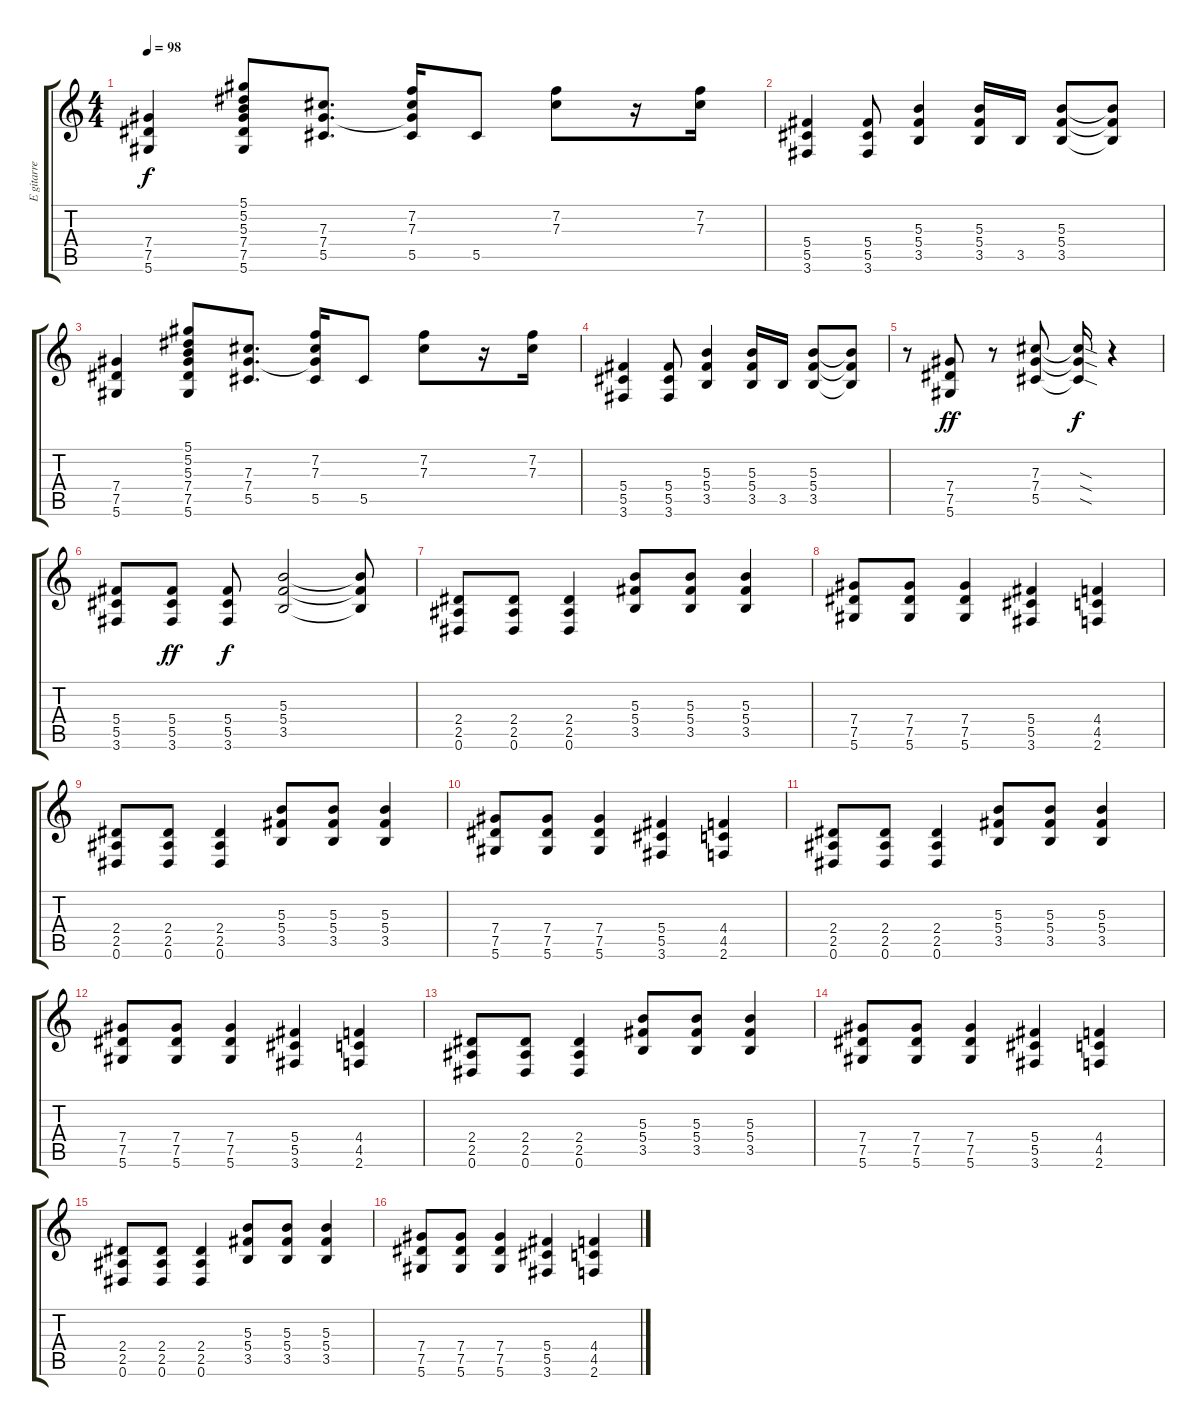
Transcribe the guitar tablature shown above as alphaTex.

\track ("E gitarre Rythm 1" "E gitarre ") {instrument overdrivenguitar}
\staff {score tabs}
\tuning (Eb4 Bb3 Gb3 Db3 Ab2 Eb2) {hide}
\ts (4 4)
\tempo 98
\clef g2
\ks c
(7.4 7.5 5.6).4{dy f} (5.1 5.2 5.3 7.4 7.5 5.6).8 (7.3 7.4 5.5).8{d} (7.2 7.3 7.4{t} 5.5).16 5.5.8 (7.2 7.3).8 r.16 (7.2 7.3).16 |
(5.4 5.5 3.6).4 (5.4 5.5 3.6).8 (5.3 5.4 3.5).4 (5.3 5.4 3.5).16 3.5.16 (5.3 5.4 3.5).8 (5.3{t} 5.4{t} 3.5{t}).8 |
(7.4 7.5 5.6).4 (5.1 5.2 5.3 7.4 7.5 5.6).8 (7.3 7.4 5.5).8{d} (7.2 7.3 7.4{t} 5.5).16 5.5.8 (7.2 7.3).8 r.16 (7.2 7.3).16 |
(5.4 5.5 3.6).4 (5.4 5.5 3.6).8 (5.3 5.4 3.5).4 (5.3 5.4 3.5).16 3.5.16 (5.3 5.4 3.5).8 (5.3{t} 5.4{t} 3.5{t}).8 |
r.8 (7.4 7.5 5.6).8{dy ff} r.8 (7.3 7.4 5.5).8 (7.3{sod t} 7.4{sod t} 5.5{sod t}).16{dy f} r.4 |
(5.4 5.5 3.6).8 (5.4 5.5 3.6).8{dy ff} (5.4 5.5 3.6).8{dy f} (5.3 5.4 3.5).2 (5.3{t} 5.4{t} 3.5{t}).8 |
(2.4 2.5 0.6).8 (2.4 2.5 0.6).8 (2.4 2.5 0.6).4 (5.3 5.4 3.5).8 (5.3 5.4 3.5).8 (5.3 5.4 3.5).4 |
(7.4 7.5 5.6).8 (7.4 7.5 5.6).8 (7.4 7.5 5.6).4 (5.4 5.5 3.6).4 (4.4 4.5 2.6).4 |
(2.4 2.5 0.6).8 (2.4 2.5 0.6).8 (2.4 2.5 0.6).4 (5.3 5.4 3.5).8 (5.3 5.4 3.5).8 (5.3 5.4 3.5).4 |
(7.4 7.5 5.6).8 (7.4 7.5 5.6).8 (7.4 7.5 5.6).4 (5.4 5.5 3.6).4 (4.4 4.5 2.6).4 |
(2.4 2.5 0.6).8 (2.4 2.5 0.6).8 (2.4 2.5 0.6).4 (5.3 5.4 3.5).8 (5.3 5.4 3.5).8 (5.3 5.4 3.5).4 |
(7.4 7.5 5.6).8 (7.4 7.5 5.6).8 (7.4 7.5 5.6).4 (5.4 5.5 3.6).4 (4.4 4.5 2.6).4 |
(2.4 2.5 0.6).8 (2.4 2.5 0.6).8 (2.4 2.5 0.6).4 (5.3 5.4 3.5).8 (5.3 5.4 3.5).8 (5.3 5.4 3.5).4 |
(7.4 7.5 5.6).8 (7.4 7.5 5.6).8 (7.4 7.5 5.6).4 (5.4 5.5 3.6).4 (4.4 4.5 2.6).4 |
(2.4 2.5 0.6).8 (2.4 2.5 0.6).8 (2.4 2.5 0.6).4 (5.3 5.4 3.5).8 (5.3 5.4 3.5).8 (5.3 5.4 3.5).4 |
(7.4 7.5 5.6).8 (7.4 7.5 5.6).8 (7.4 7.5 5.6).4 (5.4 5.5 3.6).4 (4.4 4.5 2.6).4
